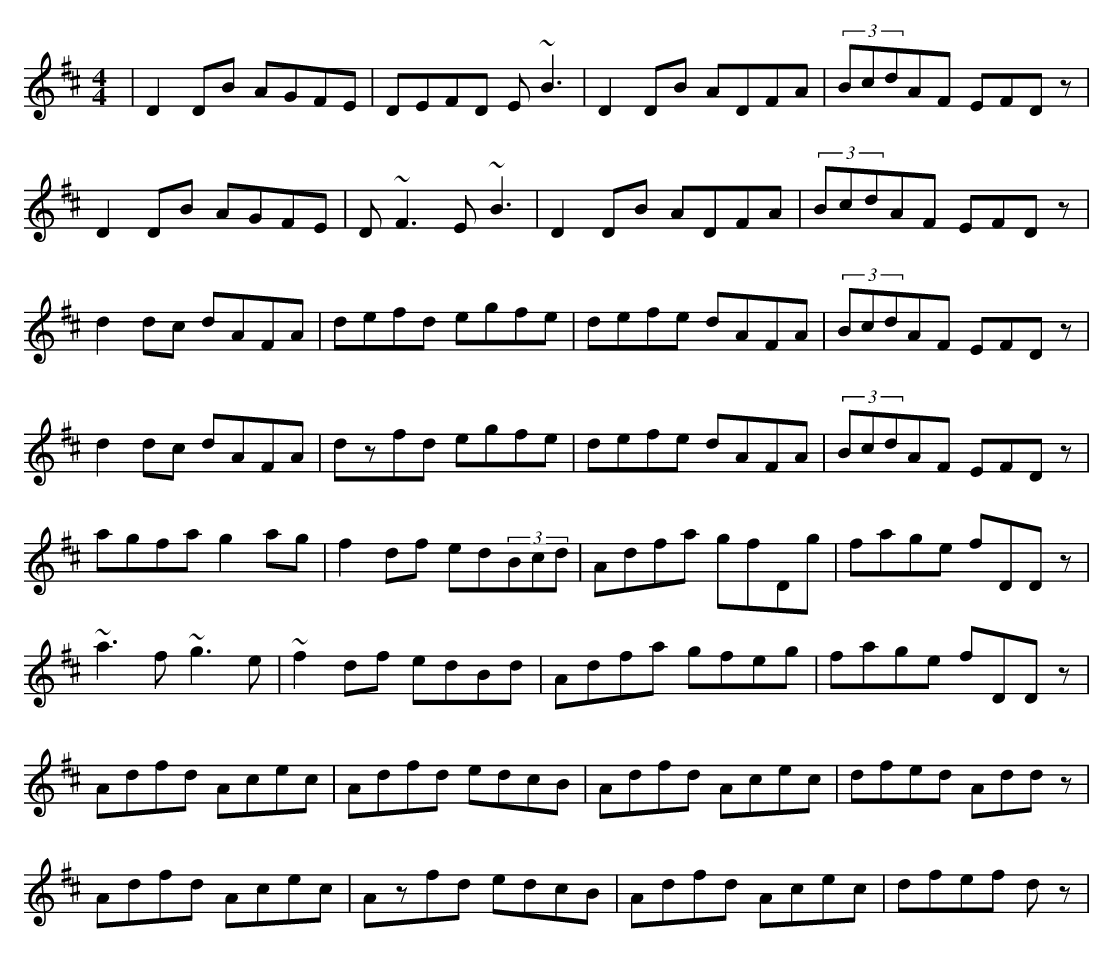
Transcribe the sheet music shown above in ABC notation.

X:1
M:4/4
K:D
|D2DB AGFE|DEFD E~B3|D2DB ADFA|(3BcdAF EFDz|
D2DB AGFE|D~F3 E~B3|D2DB ADFA|(3BcdAF EFDz|
d2dc dAFA|defd egfe|defe dAFA|(3BcdAF EFDz|
d2dc dAFA|dzfd egfe|defe dAFA|(3BcdAF EFDz|
agfa g2ag|f2df ed(3Bcd|Adfa gfDg|fage fDDz|
~a3f ~g3e|~f2df edBd|Adfa gfeg|fage fDDz|
Adfd Acec|Adfd edcB|Adfd Acec|dfed Addz|
Adfd Acec|Azfd edcB|Adfd Acec|dfef dz|
